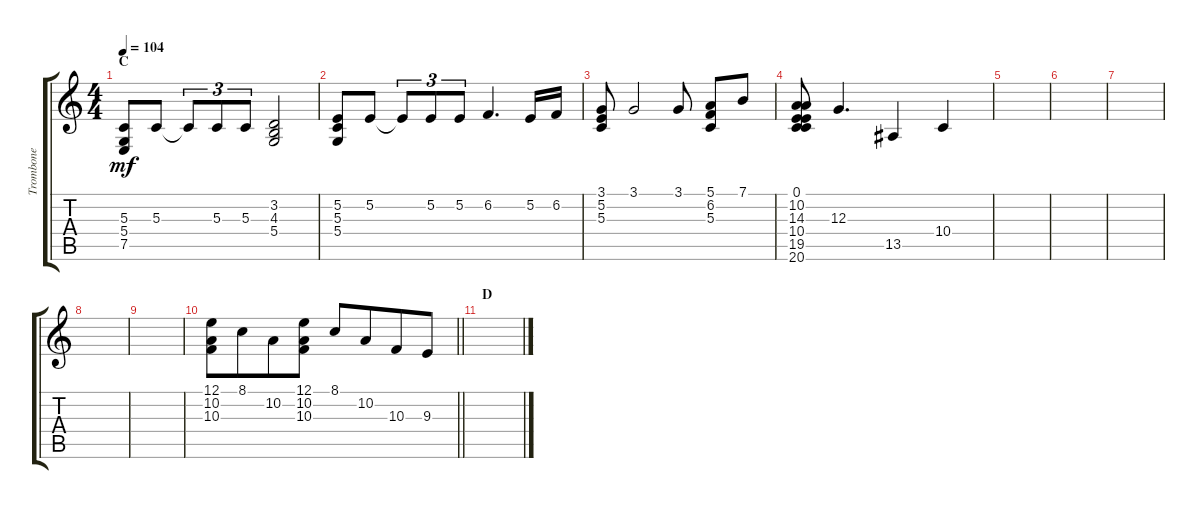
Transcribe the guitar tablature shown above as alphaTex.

\track ("Trombone" "Trombone") {instrument trombone}
\staff {score tabs}
\tuning (E4 B3 G3 D3 A2 E2) {hide}
\ts (4 4)
\section ("" "C")
\tempo 104
\clef g2
\ks c
(5.3 5.4 7.5).8{dy mf} 5.3.8 5.3{t}.8{tu (3 2)} 5.3.8{tu (3 2)} 5.3.8{tu (3 2)} (3.2 4.3 5.4).2 |
(5.2 5.3 5.4).8 5.2.8 5.2{t}.8{tu (3 2)} 5.2.8{tu (3 2)} 5.2.8{tu (3 2)} 6.2.4{d} 5.2.16 6.2.16 |
(3.1 5.2 5.3).8 3.1.2 3.1.8 (5.1 6.2 5.3).8 7.1.8 |
(0.1 10.2 14.3 10.4 19.5 20.6).8 12.3.4{d} 13.5.4 10.4.4 |
|
|
|
|
|
\barLineRight lightlight
(12.1 10.2 10.3).8 8.1.8{beam merge} 10.2.8 (12.1 10.2 10.3).8 8.1.8 10.2.8{beam merge} 10.3.8 9.3.8 |
\section ("" "D")
